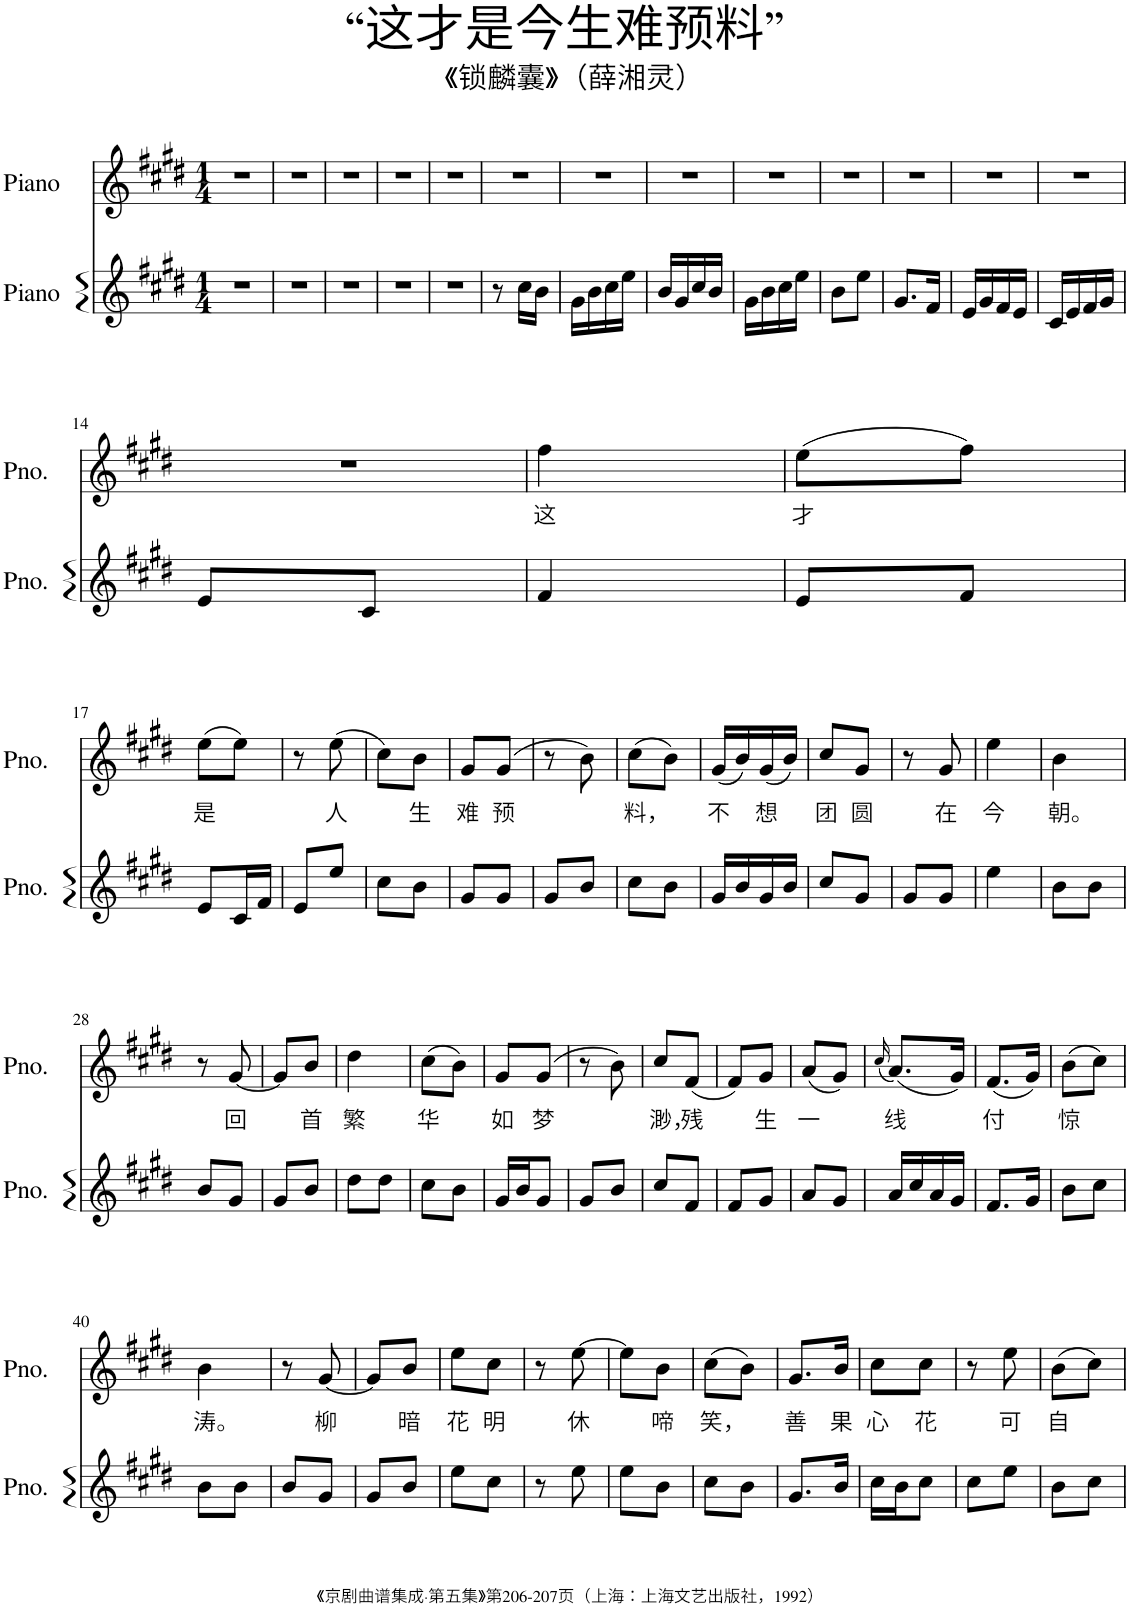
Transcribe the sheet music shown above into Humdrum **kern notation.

**kern	**kern	**text
*part2	*part1	*part1
*staff2	*staff1	*staff1
*I"Piano	*I"Piano	*
*I'Pno.	*I'Pno.	*
*clefG2	*clefG2	*
*k[f#c#g#d#]	*k[f#c#g#d#]	*
*M1/4	*M1/4	*
=1	=1	=1
4r	4r	.
=2	=2	=2
4r	4r	.
=3	=3	=3
4r	4r	.
=4	=4	=4
4r	4r	.
=5	=5	=5
4r	4r	.
=6	=6	=6
8r	4r	.
16cc#\LL	.	.
16b\JJ	.	.
=7	=7	=7
16g#\LL	4r	.
16b\	.	.
16cc#\	.	.
16ee\JJ	.	.
=8	=8	=8
16b/LL	4r	.
16g#/	.	.
16cc#/	.	.
16b/JJ	.	.
=9	=9	=9
16g#\LL	4r	.
16b\	.	.
16cc#\	.	.
16ee\JJ	.	.
=10	=10	=10
8b\L	4r	.
8ee\J	.	.
=11	=11	=11
8.g#/L	4r	.
16f#/Jk	.	.
=12	=12	=12
16e/LL	4r	.
16g#/	.	.
16f#/	.	.
16e/JJ	.	.
=13	=13	=13
16c#/LL	4r	.
16e/	.	.
16f#/	.	.
16g#/JJ	.	.
!!LO:LB:g=z
=14	=14	=14
8e/L	4r	.
8c#/J	.	.
=15	=15	=15
!	!	!LO:LY:b
4f#/	4ff#\	这
=16	=16	=16
!	!	!LO:LY:b
8e/L	(8ee\L	才
8f#/J	8ff#\J)	.
!!LO:LB:g=z
=17	=17	=17
!	!	!LO:LY:b
8e/L	(8ee\L	是
16c#/L	8ee\J)	.
16f#/JJ	.	.
=18	=18	=18
8e/L	8r	.
!	!	!LO:LY:b
8ee/J	(8ee\	人
=19	=19	=19
8cc#\L	8cc#\L)	.
!	!	!LO:LY:b
8b\J	8b\J	生
=20	=20	=20
!	!	!LO:LY:b
8g#/L	8g#/L	难
!	!	!LO:LY:b
8g#/J	(8g#/J	预
=21	=21	=21
8g#/L	8r	.
8b/J	8b\)	.
=22	=22	=22
!	!	!LO:LY:b
8cc#\L	(8cc#\L	料，
8b\J	8b\J)	.
=23	=23	=23
!	!	!LO:LY:b
16g#/LL	(16g#/LL	不
16b/	16b/)	.
!	!	!LO:LY:b
16g#/	(16g#/	想
16b/JJ	16b/JJ)	.
=24	=24	=24
!	!	!LO:LY:b
8cc#/L	8cc#/L	团
!	!	!LO:LY:b
8g#/J	8g#/J	圆
=25	=25	=25
8g#/L	8r	.
!	!	!LO:LY:b
8g#/J	8g#/	在
=26	=26	=26
!	!	!LO:LY:b
4ee\	4ee\	今
=27	=27	=27
!	!	!LO:LY:b
8b\L	4b\	朝。
8b\J	.	.
!!LO:LB:g=z
=28	=28	=28
8b/L	8r	.
!	!	!LO:LY:b
8g#/J	[8g#/	回
=29	=29	=29
8g#/L	8g#/L]	.
!	!	!LO:LY:b
8b/J	8b/J	首
=30	=30	=30
!	!	!LO:LY:b
8dd#\L	4dd#\	繁
8dd#\J	.	.
=31	=31	=31
!	!	!LO:LY:b
8cc#\L	(8cc#\L	华
8b\J	8b\J)	.
=32	=32	=32
!	!	!LO:LY:b
16g#/LL	8g#/L	如
16b/J	.	.
!	!	!LO:LY:b
8g#/J	(8g#/J	梦
=33	=33	=33
8g#/L	8r	.
8b/J	8b\)	.
=34	=34	=34
!	!	!LO:LY:b
8cc#/L	8cc#/L	渺，
!	!	!LO:LY:b
8f#/J	(8f#/J	残
=35	=35	=35
8f#/L	8f#/L)	.
!	!	!LO:LY:b
8g#/J	8g#/J	生
=36	=36	=36
!	!	!LO:LY:b
8a/L	(8a/L	一
8g#/J	8g#/J)	.
=37	=37	=37
.	(16qcc#/	.
!	!	!LO:LY:b
16a/LL	(8.a/L)	线
16cc#/	.	.
16a/	.	.
16g#/JJ	16g#/Jk)	.
=38	=38	=38
!	!	!LO:LY:b
8.f#/L	(8.f#/L	付
16g#/Jk	16g#/Jk)	.
=39	=39	=39
!	!	!LO:LY:b
8b\L	(8b\L	惊
8cc#\J	8cc#\J)	.
!!LO:LB:g=z
=40	=40	=40
!	!	!LO:LY:b
8b\L	4b\	涛。
8b\J	.	.
=41	=41	=41
8b/L	8r	.
!	!	!LO:LY:b
8g#/J	[8g#/	柳
=42	=42	=42
8g#/L	8g#/L]	.
!	!	!LO:LY:b
8b/J	8b/J	暗
=43	=43	=43
!	!	!LO:LY:b
8ee\L	8ee\L	花
!	!	!LO:LY:b
8cc#\J	8cc#\J	明
=44	=44	=44
8r	8r	.
!	!	!LO:LY:b
8ee\	[8ee\	休
=45	=45	=45
8ee\L	8ee\L]	.
!	!	!LO:LY:b
8b\J	8b\J	啼
=46	=46	=46
!	!	!LO:LY:b
8cc#\L	(8cc#\L	笑，
8b\J	8b\J)	.
=47	=47	=47
!	!	!LO:LY:b
8.g#/L	8.g#/L	善
!	!	!LO:LY:b
16b/Jk	16b/Jk	果
=48	=48	=48
!	!	!LO:LY:b
16cc#\LL	8cc#\L	心
16b\J	.	.
!	!	!LO:LY:b
8cc#\J	8cc#\J	花
=49	=49	=49
8cc#\L	8r	.
!	!	!LO:LY:b
8ee\J	8ee\	可
=50	=50	=50
!	!	!LO:LY:b
8b\L	(8b\L	自
8cc#\J	8cc#\J)	.
=	=	=
*-	*-	*-
